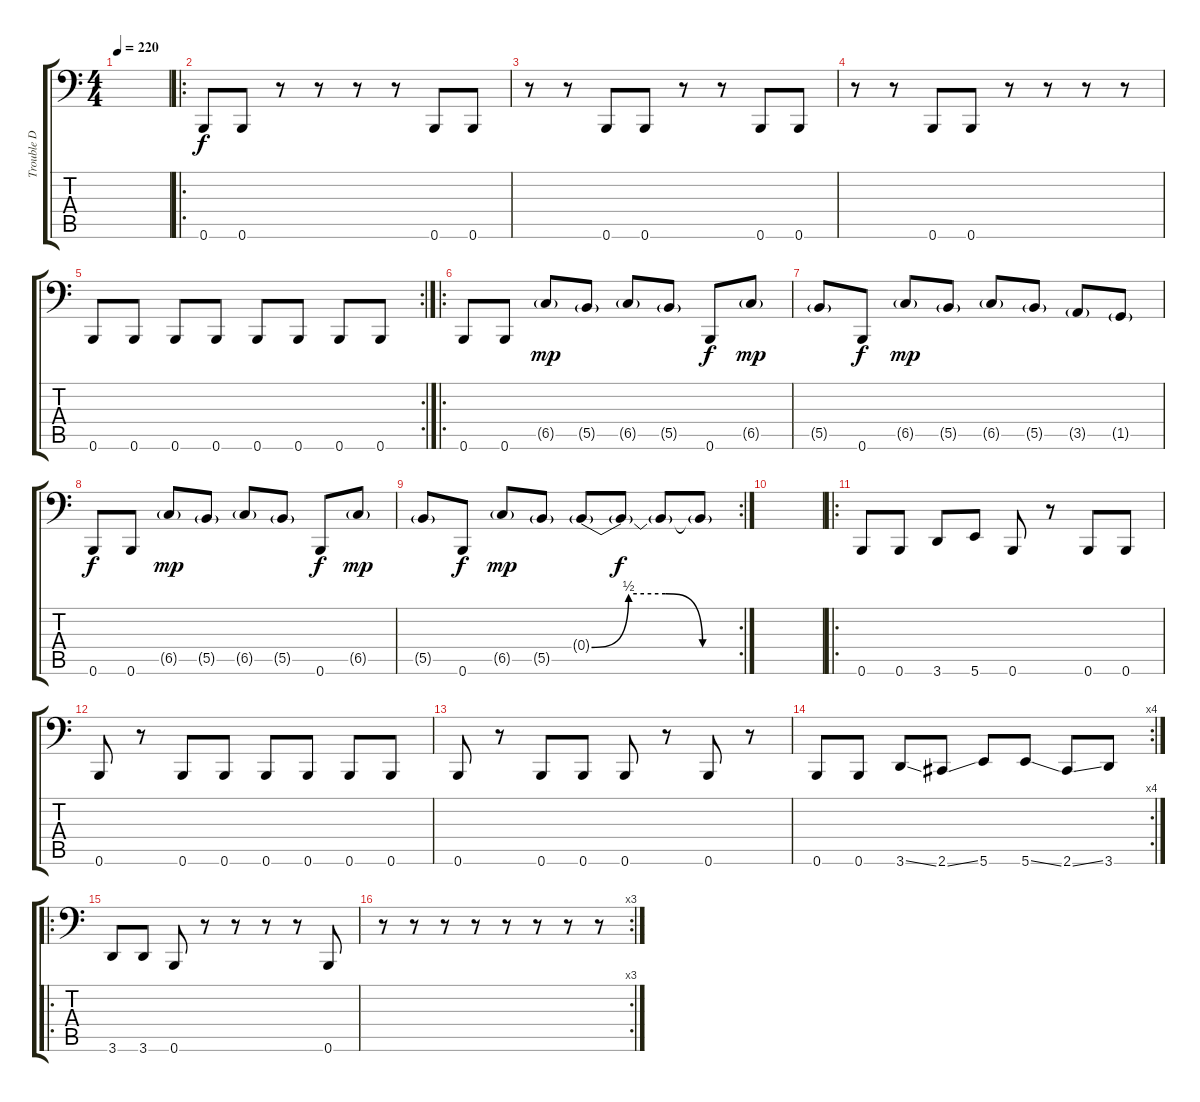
\track ("Trouble D" "Trouble D") {instrument electricbassfinger}
\staff {score tabs}
\tuning (Db3 Ab2 E2 B1 Gb1 B0) {hide}
\ts (4 4)
\tempo 220
\clef f4
\ks c
|
\ro
0.6.8 0.6.8 r.8 r.8 r.8 r.8 0.6.8 0.6.8 |
r.8 r.8 0.6.8 0.6.8 r.8 r.8 0.6.8 0.6.8 |
r.8 r.8 0.6.8 0.6.8 r.8 r.8 r.8 r.8 |
\rc 2
0.6.8 0.6.8 0.6.8 0.6.8 0.6.8 0.6.8 0.6.8 0.6.8 |
\ro
0.6.8 0.6.8 6.5{g}.8{dy mp} 5.5{g}.8 6.5{g}.8 5.5{g}.8 0.6.8{dy f} 6.5{g}.8{dy mp} |
5.5{g}.8 0.6.8{dy f} 6.5{g}.8{dy mp} 5.5{g}.8 6.5{g}.8 5.5{g}.8 3.5{g}.8 1.5{g}.8 |
0.6.8{dy f} 0.6.8 6.5{g}.8{dy mp} 5.5{g}.8 6.5{g}.8 5.5{g}.8 0.6.8{dy f} 6.5{g}.8{dy mp} |
\rc 2
5.5{g}.8 0.6.8{dy f} 6.5{g}.8{dy mp} 5.5{g}.8 0.4{be (custom 0 0 15 2 30 2 45 0 60 0) g}.8 0.4{t}.8{dy f} 0.4{t}.8 0.4{t}.8 |
|
\ro
0.6.8 0.6.8 3.6.8 5.6.8 0.6.8 r.8 0.6.8 0.6.8 |
0.6.8 r.8 0.6.8 0.6.8 0.6.8 0.6.8 0.6.8 0.6.8 |
0.6.8 r.8 0.6.8 0.6.8 0.6.8 r.8 0.6.8 r.8 |
\rc 4
0.6.8 0.6.8 3.6{ss}.8 2.6{ss}.8 5.6.8 5.6{ss}.8 2.6{ss}.8 3.6.8 |
\ro
3.6.8 3.6.8 0.6.8 r.8 r.8 r.8 r.8 0.6.8 |
\rc 3
r.8 r.8 r.8 r.8 r.8 r.8 r.8 r.8
